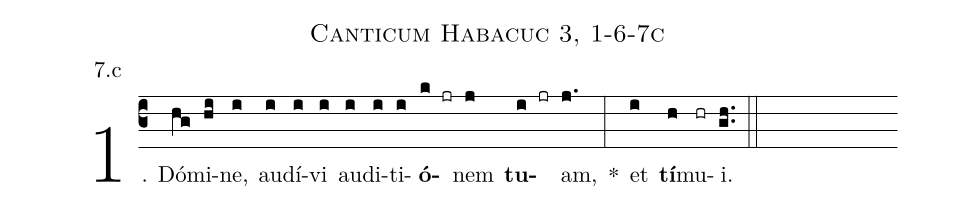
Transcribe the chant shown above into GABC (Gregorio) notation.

name: Canticum Habacuc 3, 1-6-7c;
annotation: 7.c;
%%
(c3)1. Dó(hg)mi(hi)ne,(i) au(i)dí(i)vi(i) au(i)di(i)ti(i)<b>ó</b>(k jr)nem(j) <b>tu</b>(i jr)am,(j.) *(:) et(i) <b>tí</b>(h)mu(hr)i.(gh..) (::)
